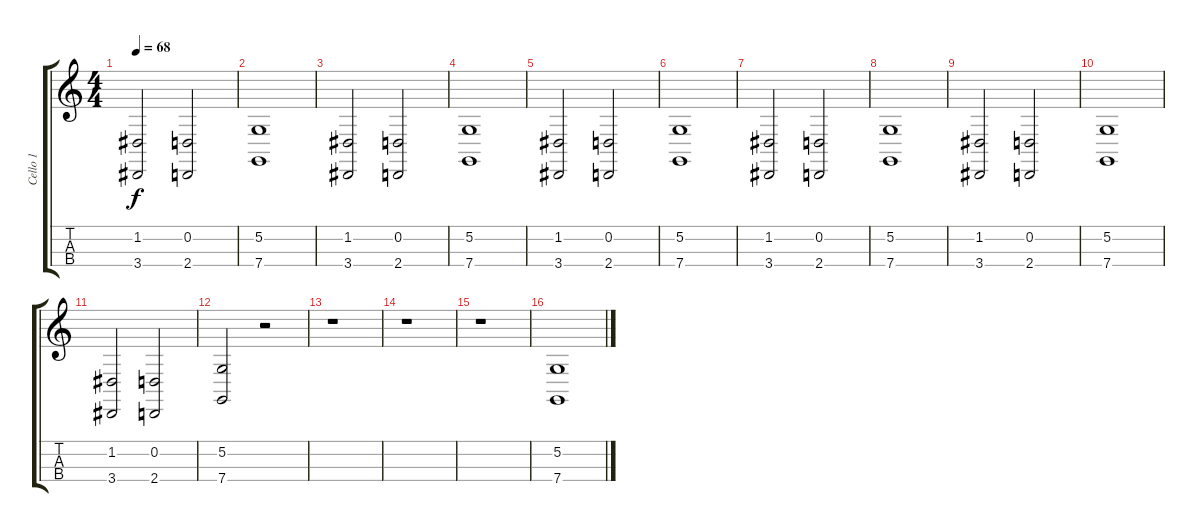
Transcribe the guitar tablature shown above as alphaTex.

\track ("Cello 1" "Cello 1") {instrument stringensemble2}
\staff {score tabs}
\tuning (A3 D3 G2 C2) {hide}
\ts (4 4)
\tempo 68
\clef g2
\ks c
(1.2 3.4).2{dy f} (0.2 2.4).2 |
(5.2 7.4).1 |
(1.2 3.4).2 (0.2 2.4).2 |
(5.2 7.4).1 |
(1.2 3.4).2 (0.2 2.4).2 |
(5.2 7.4).1 |
(1.2 3.4).2 (0.2 2.4).2 |
(5.2 7.4).1 |
(1.2 3.4).2 (0.2 2.4).2 |
(5.2 7.4).1 |
(1.2 3.4).2 (0.2 2.4).2 |
(5.2 7.4).2 r.2 |
r.1 |
r.1 |
r.1 |
(5.2 7.4).1
